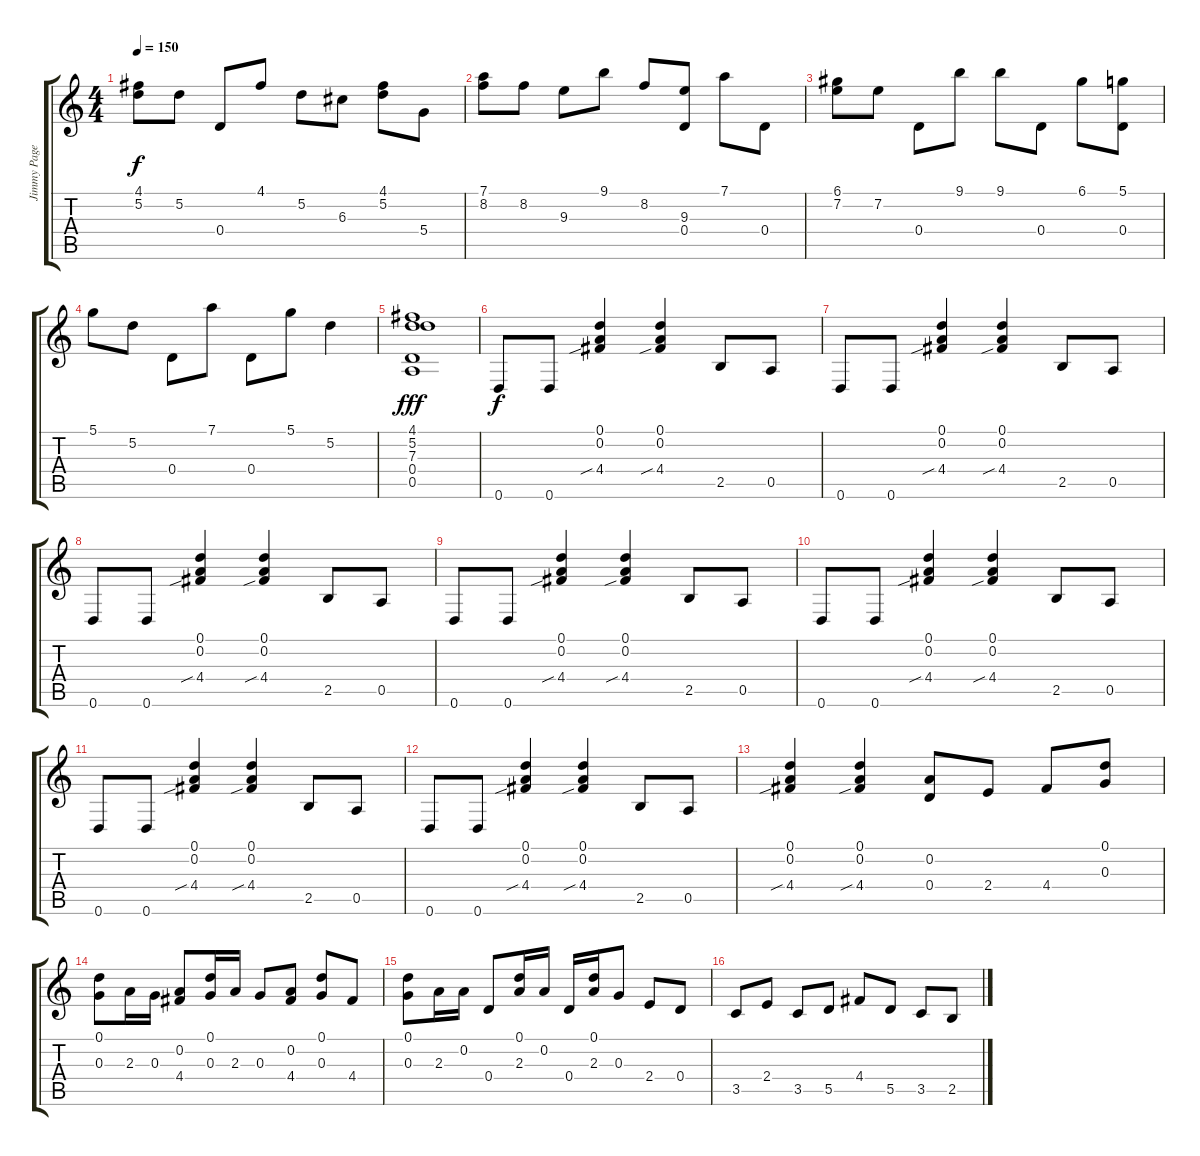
\track ("Jimmy Page - Led Zeppelin" "Jimmy Page") {instrument acousticguitarsteel}
\staff {score tabs}
\tuning (D4 A3 G3 D3 A2 D2) {hide}
\ts (4 4)
\tempo 150
\clef g2
\ks c
(4.1 5.2).8{dy f} 5.2.8 0.4.8 4.1.8 5.2.8 6.3.8 (4.1 5.2).8 5.4.8 |
(7.1 8.2).8 8.2.8 9.3.8 9.1.8 8.2.8 (9.3 0.4).8 7.1.8 0.4.8 |
(6.1 7.2).8 7.2.8 0.4.8 9.1.8 9.1.8 0.4.8 6.1.8 (5.1 0.4).8 |
5.1.8 5.2.8 0.4.8 7.1.8 0.4.8 5.1.8 5.2.4 |
(4.1 5.2 7.3 0.4 0.5).1{dy fff} |
0.6.8{dy f} 0.6.8 (0.1 0.2 4.4{sib}).4 (0.1 0.2 4.4{sib}).4 2.5.8 0.5.8 |
0.6.8 0.6.8 (0.1 0.2 4.4{sib}).4 (0.1 0.2 4.4{sib}).4 2.5.8 0.5.8 |
0.6.8 0.6.8 (0.1 0.2 4.4{sib}).4 (0.1 0.2 4.4{sib}).4 2.5.8 0.5.8 |
0.6.8 0.6.8 (0.1 0.2 4.4{sib}).4 (0.1 0.2 4.4{sib}).4 2.5.8 0.5.8 |
0.6.8 0.6.8 (0.1 0.2 4.4{sib}).4 (0.1 0.2 4.4{sib}).4 2.5.8 0.5.8 |
0.6.8 0.6.8 (0.1 0.2 4.4{sib}).4 (0.1 0.2 4.4{sib}).4 2.5.8 0.5.8 |
0.6.8 0.6.8 (0.1 0.2 4.4{sib}).4 (0.1 0.2 4.4{sib}).4 2.5.8 0.5.8 |
(0.1 0.2 4.4{sib}).4 (0.1 0.2 4.4{sib}).4 (0.2 0.4).8 2.4.8 4.4.8 (0.1 0.3).8 |
(0.1 0.3).8 2.3.16 0.3.16 (0.2 4.4).8 (0.1 0.3).16 2.3.16 0.3.8 (0.2 4.4).8 (0.1 0.3).8 4.4.8 |
(0.1 0.3).8 2.3.16 0.2.16 0.4.8 (0.1 2.3).16 0.2.16 0.4.16 (0.1 2.3).16 0.3.8 2.4.8 0.4.8 |
3.5.8 2.4.8 3.5.8 5.5.8 4.4.8 5.5.8 3.5.8 2.5.8
